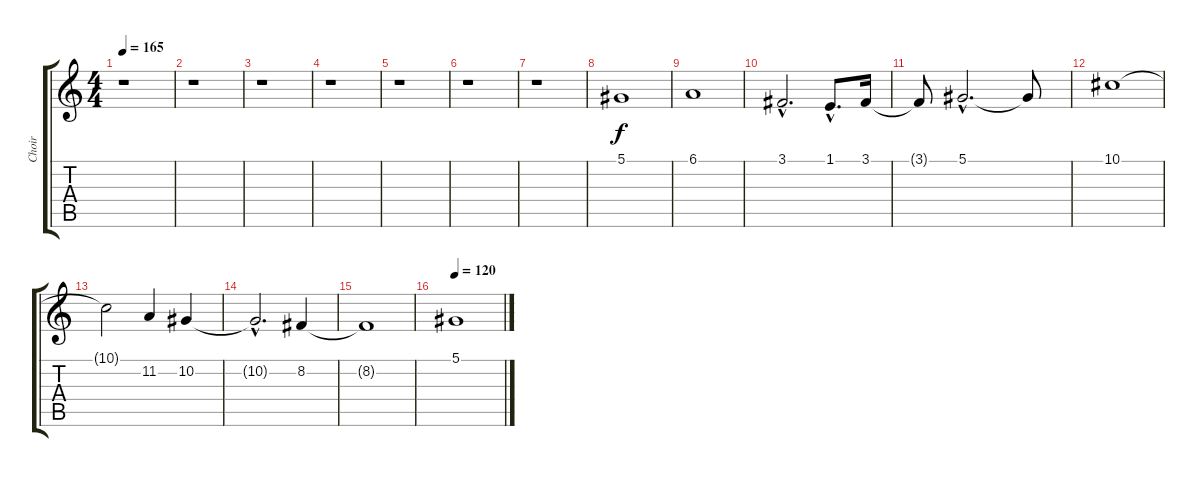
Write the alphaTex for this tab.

\track ("Choir" "Choir") {instrument choiraahs}
\staff {score tabs}
\tuning (Eb4 Bb3 Gb3 Db3 Ab2 Eb2) {hide}
\ts (4 4)
\tempo 165
\tempo 120
\tempo 165
\clef g2
\ks c
r.1{dy f instrument choiraahs} |
r.1 |
r.1 |
r.1 |
r.1 |
r.1 |
r.1 |
5.1.1{volume 0 balance 8} |
6.1.1{volume 12} |
3.1{hac}.2{d} 1.1{hac}.8{d} 3.1.16 |
3.1{t}.8 5.1{hac}.2{d} 5.1{t}.8 |
10.1.1 |
10.1{t}.2 11.2.4 10.2.4 |
10.2{hac t}.2{d} 8.2.4 |
8.2{t}.1 |
\tempo 120
5.1.1{volume 14 balance 8}
